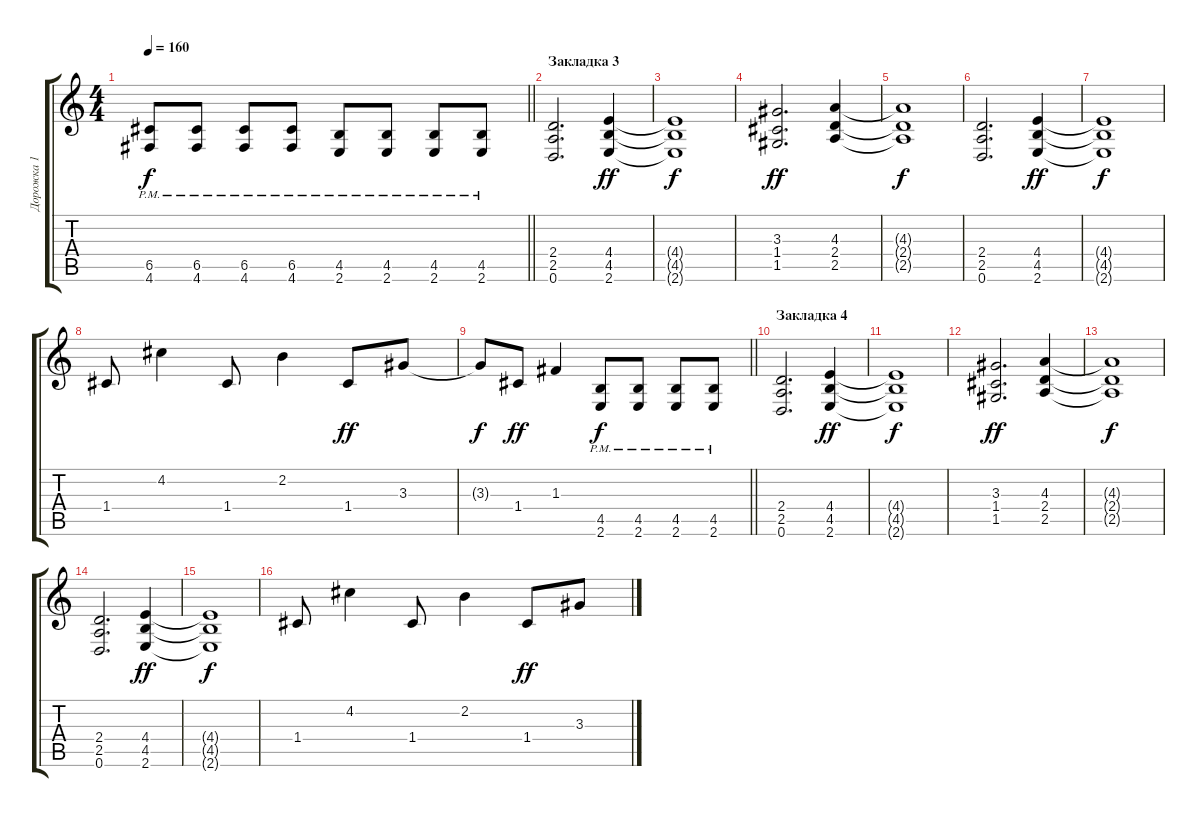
\track ("Дорожка 1" "Дорожка 1") {instrument distortionguitar}
\staff {score tabs}
\tuning (D4 A3 F3 C3 G2 D2) {hide}
\ts (4 4)
\tempo 160
\clef g2
\barLineRight lightlight
\ks c
(6.5{pm} 4.6{pm}).8{dy f} (6.5{pm} 4.6{pm}).8 (6.5{pm} 4.6{pm}).8 (6.5{pm} 4.6{pm}).8 (4.5{pm} 2.6{pm}).8 (4.5{pm} 2.6{pm}).8 (4.5{pm} 2.6{pm}).8 (4.5{pm} 2.6{pm}).8 |
\section ("" "Закладка 3")
(2.4 2.5 0.6).2{d} (4.4 4.5 2.6).4{dy ff} |
(4.4{t} 4.5{t} 2.6{t}).1{dy f} |
(3.3 1.4 1.5).2{d dy ff} (4.3 2.4 2.5).4 |
(4.3{t} 2.4{t} 2.5{t}).1{dy f} |
(2.4 2.5 0.6).2{d} (4.4 4.5 2.6).4{dy ff} |
(4.4{t} 4.5{t} 2.6{t}).1{dy f} |
1.4.8 4.2.4 1.4.8 2.2.4 1.4.8{dy ff} 3.3.8 |
\barLineRight lightlight
3.3{t}.8{dy f} 1.4.8{dy ff} 1.3.4 (4.5{pm} 2.6{pm}).8{dy f} (4.5{pm} 2.6{pm}).8 (4.5{pm} 2.6{pm}).8 (4.5{pm} 2.6{pm}).8 |
\section ("" "Закладка 4")
(2.4 2.5 0.6).2{d} (4.4 4.5 2.6).4{dy ff} |
(4.4{t} 4.5{t} 2.6{t}).1{dy f} |
(3.3 1.4 1.5).2{d dy ff} (4.3 2.4 2.5).4 |
(4.3{t} 2.4{t} 2.5{t}).1{dy f} |
(2.4 2.5 0.6).2{d} (4.4 4.5 2.6).4{dy ff} |
(4.4{t} 4.5{t} 2.6{t}).1{dy f} |
1.4.8 4.2.4 1.4.8 2.2.4 1.4.8{dy ff} 3.3.8
